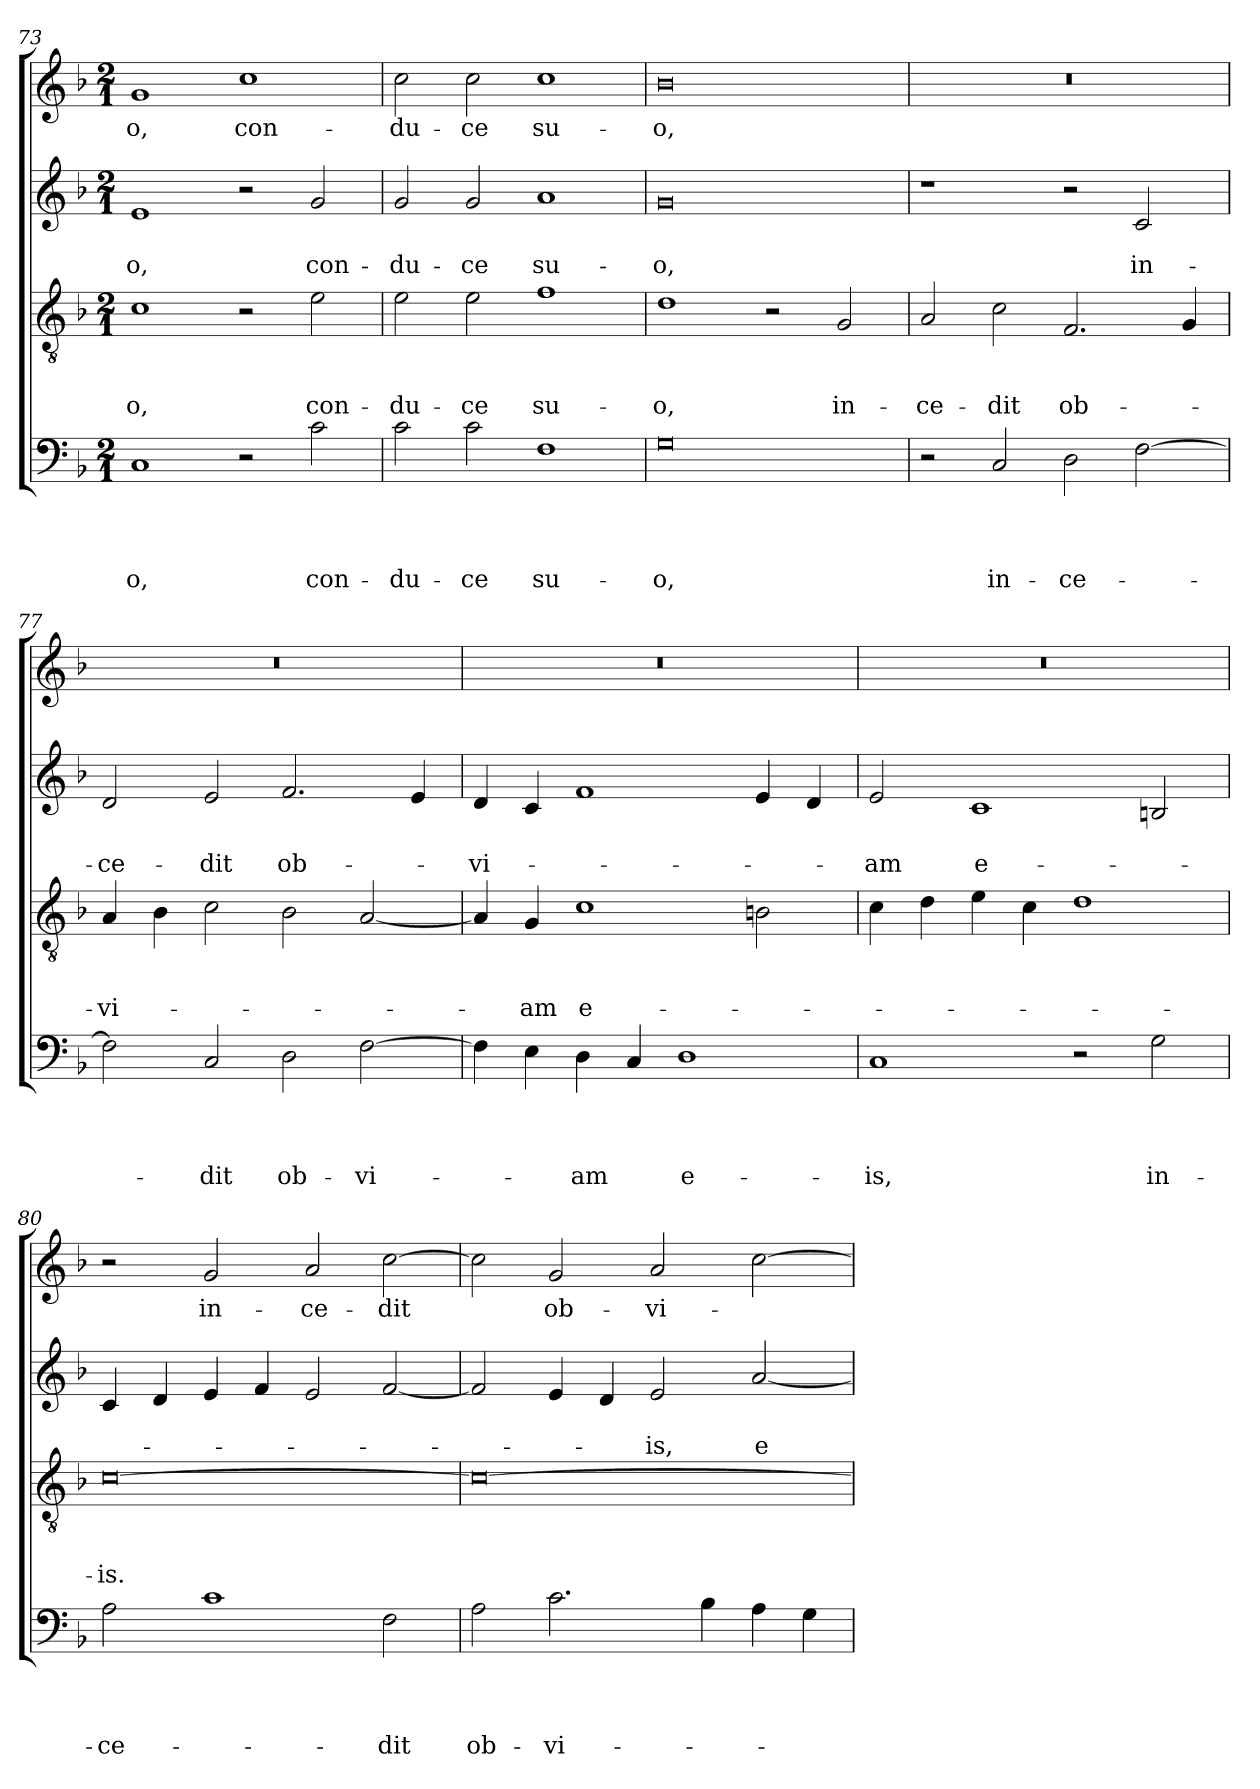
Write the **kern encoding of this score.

**kern	**text	**text	**text	**text	**kern	**text	**text	**text	**kern	**text	**text	**kern	**text
*part4	*part4	*part4	*part4	*part4	*part3	*part3	*part3	*part3	*part2	*part2	*part2	*part1	*part1
*staff4	*staff4	*staff4	*staff4	*staff4	*staff3	*staff3	*staff3	*staff3	*staff2	*staff2	*staff2	*staff1	*staff1
!!LO:PB:g=z
*clefF4	*	*	*	*	*clefGv2	*	*	*	*clefG2	*	*	*clefG2	*
*k[b-]	*	*	*	*	*k[b-]	*	*	*	*k[b-]	*	*	*k[b-]	*
*F:	*	*	*	*	*F:	*	*	*	*F:	*	*	*F:	*
*M2/1	*	*	*	*	*M2/1	*	*	*	*M2/1	*	*	*M2/1	*
=73	=73	=73	=73	=73	=73	=73	=73	=73	=73	=73	=73	=73	=73
1C	.	.	.	-o,	1c	.	.	-o,	1e	.	-o,	1g	-o,
2r	.	.	.	.	2r	.	.	.	2r	.	.	1cc	con-
2c\	.	.	.	con-	2e\	.	.	con-	2g/	.	con-	.	.
=74	=74	=74	=74	=74	=74	=74	=74	=74	=74	=74	=74	=74	=74
2c\	.	.	.	-du-	2e\	.	.	-du-	2g/	.	-du-	2cc\	-du-
2c\	.	.	.	-ce	2e\	.	.	-ce	2g/	.	-ce	2cc\	-ce
1F	.	.	.	su-	1f	.	.	su-	1a	.	su-	1cc	su-
=75	=75	=75	=75	=75	=75	=75	=75	=75	=75	=75	=75	=75	=75
0G	.	.	.	-o,	1d	.	.	-o,	0g	.	-o,	0b-	-o,
.	.	.	.	.	2r	.	.	.	.	.	.	.	.
.	.	.	.	.	2G/	.	.	in-	.	.	.	.	.
=76	=76	=76	=76	=76	=76	=76	=76	=76	=76	=76	=76	=76	=76
2r	.	.	.	.	2A/	.	.	-ce-	1r	.	.	0r	.
2C/	.	.	.	in-	2c\	.	.	-dit	.	.	.	.	.
2D\	.	.	.	-ce-	2.F/	.	.	ob-	2r	.	.	.	.
[2F\	.	.	.	.	.	.	.	.	2c/	.	in-	.	.
.	.	.	.	.	4G/	.	.	.	.	.	.	.	.
=77	=77	=77	=77	=77	=77	=77	=77	=77	=77	=77	=77	=77	=77
2F\]	.	.	.	.	4A/	.	.	-vi-	2d/	.	-ce-	0r	.
.	.	.	.	.	4B-\	.	.	.	.	.	.	.	.
2C/	.	.	.	-dit	2c\	.	.	.	2e/	.	-dit	.	.
2D\	.	.	.	ob-	2B-\	.	.	.	2.f/	.	ob-	.	.
[2F\	.	.	.	-vi-	[2A/	.	.	.	.	.	.	.	.
.	.	.	.	.	.	.	.	.	4e/	.	.	.	.
=78	=78	=78	=78	=78	=78	=78	=78	=78	=78	=78	=78	=78	=78
4F\]	.	.	.	.	4A/]	.	.	.	4d/	.	-vi-	0r	.
4E\	.	.	.	.	4G/	.	.	-am	4c/	.	.	.	.
4D\	.	.	.	-am	1c	.	.	e-	1f	.	.	.	.
4C/	.	.	.	.	.	.	.	.	.	.	.	.	.
1D	.	.	.	e-	.	.	.	.	.	.	.	.	.
.	.	.	.	.	2B\	.	.	.	4e/	.	.	.	.
.	.	.	.	.	.	.	.	.	4d/	.	.	.	.
!!LO:LB:g=z
=79	=79	=79	=79	=79	=79	=79	=79	=79	=79	=79	=79	=79	=79
1C	.	.	.	-is,	4c\	.	.	.	2e/	.	-am	0r	.
.	.	.	.	.	4d\	.	.	.	.	.	.	.	.
.	.	.	.	.	4e\	.	.	.	1c	.	e-	.	.
.	.	.	.	.	4c\	.	.	.	.	.	.	.	.
2r	.	.	.	.	1d	.	.	.	.	.	.	.	.
2G\	.	.	.	in-	.	.	.	.	2Bn/	.	.	.	.
=80	=80	=80	=80	=80	=80	=80	=80	=80	=80	=80	=80	=80	=80
2A\	.	.	.	-ce-	[0c	.	.	-is.	4c/	.	.	2r	.
.	.	.	.	.	.	.	.	.	4d/	.	.	.	.
1c	.	.	.	.	.	.	.	.	4e/	.	.	2g/	in-
.	.	.	.	.	.	.	.	.	4f/	.	.	.	.
.	.	.	.	.	.	.	.	.	2e/	.	.	2a/	-ce-
2F\	.	.	.	-dit	.	.	.	.	[2f/	.	.	[2cc\	-dit
=81	=81	=81	=81	=81	=81	=81	=81	=81	=81	=81	=81	=81	=81
2A\	.	.	.	ob-	0c_	.	.	.	2f/]	.	.	2cc\]	.
2.c\	.	.	.	-vi-	.	.	.	.	4e/	.	.	2g/	ob-
.	.	.	.	.	.	.	.	.	4d/	.	.	.	.
.	.	.	.	.	.	.	.	.	2e/	.	-is,	2a/	-vi-
4B-\	.	.	.	.	.	.	.	.	.	.	.	.	.
4A\	.	.	.	.	.	.	.	.	[2a/	.	e-	[2cc\	.
4G\	.	.	.	.	.	.	.	.	.	.	.	.	.
=	=	=	=	=	=	=	=	=	=	=	=	=	=
*-	*-	*-	*-	*-	*-	*-	*-	*-	*-	*-	*-	*-	*-
